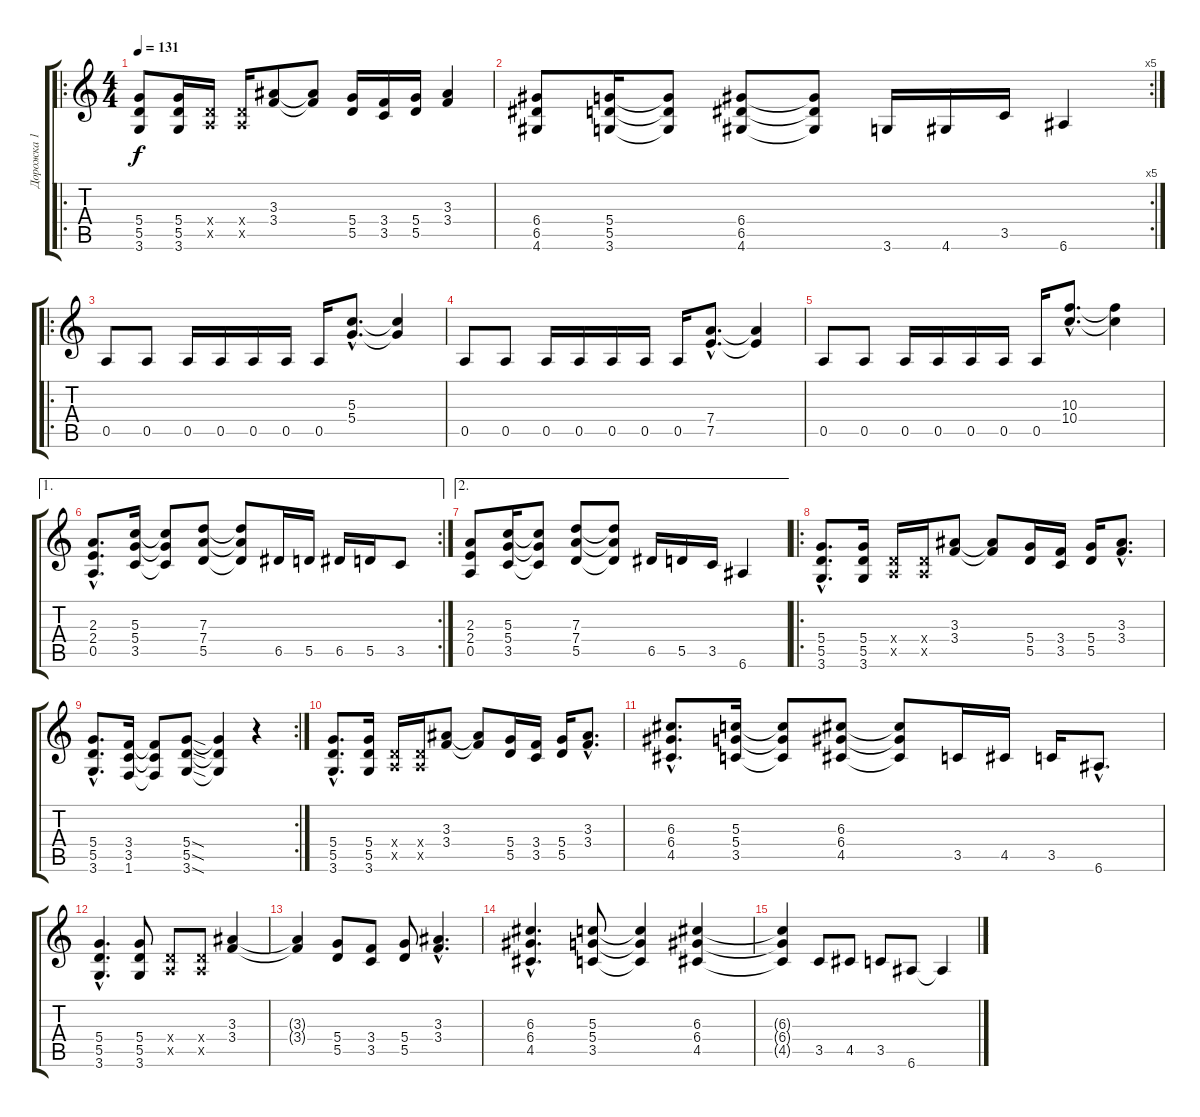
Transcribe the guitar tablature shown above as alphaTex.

\track ("Дорожка 1" "Дорожка 1") {instrument distortionguitar}
\staff {score tabs}
\tuning (E4 B3 G3 D3 A2 E2) {hide}
\ro
\ts (4 4)
\tempo 131
\clef g2
\ks c
(5.4 5.5 3.6).8{dy f instrument distortionguitar} (5.4 5.5 3.6).16 (0.4{x} 0.5{x}).16 (0.4{x} 0.5{x}).16 (3.3 3.4).8 (3.3{t} 3.4{t}).8 (5.4 5.5).16 (3.4 3.5).16 (5.4 5.5).16 (3.3 3.4).4 |
\rc 5
(6.4 6.5 4.6).8 (5.4 5.5 3.6).16 (5.4{t} 5.5{t} 3.6{t}).8 (6.4 6.5 4.6).8 (6.4{t} 6.5{t} 4.6{t}).8 3.6.16 4.6.16 3.5.16 6.6.4 |
\ro
0.5.8 0.5.8 0.5.16 0.5.16 0.5.16 0.5.16 0.5.16 (5.3{hac} 5.4{hac}).8{d} (5.3{t} 5.4{t}).4 |
0.5.8 0.5.8 0.5.16 0.5.16 0.5.16 0.5.16 0.5.16 (7.4{hac} 7.5{hac}).8{d} (7.4{t} 7.5{t}).4 |
0.5.8 0.5.8 0.5.16 0.5.16 0.5.16 0.5.16 0.5.16 (10.3{hac} 10.4{hac}).8{d} (10.3{t} 10.4{t}).4 |
\ae 1
\rc 2
(2.3{hac} 2.4{hac} 0.5{hac}).8{d} (5.3 5.4 3.5).16 (5.3{t} 5.4{t} 3.5{t}).8 (7.3 7.4 5.5).8 (7.3{t} 7.4{t} 5.5{t}).8 6.5.16 5.5.16 6.5.16 5.5.16 3.5.8 |
\ae 2
(2.3 2.4 0.5).8 (5.3 5.4 3.5).16 (5.3{t} 5.4{t} 3.5{t}).8 (7.3 7.4 5.5).8 (7.3{t} 7.4{t} 5.5{t}).8 6.5.16 5.5.16 3.5.16 6.6.4 |
\ro
(5.4{hac} 5.5{hac} 3.6{hac}).8{d} (5.4 5.5 3.6).16 (0.4{x} 0.5{x}).16 (0.4{x} 0.5{x}).16 (3.3 3.4).8 (3.3{t} 3.4{t}).8 (5.4 5.5).16 (3.4 3.5).16 (5.4 5.5).16 (3.3{hac} 3.4).8{d} |
\rc 2
(5.4{hac} 5.5{hac} 3.6{hac}).8{d} (3.4 3.5 1.6).16 (3.4{t} 3.5{t} 1.6{t}).8 (5.4{sod} 5.5{sod} 3.6{sod}).8 (5.4{t} 5.5{t} 3.6{t}).4 r.4 |
(5.4{hac} 5.5{hac} 3.6{hac}).8{d} (5.4 5.5 3.6).16 (0.4{x} 0.5{x}).16 (0.4{x} 0.5{x}).16 (3.3 3.4).8 (3.3{t} 3.4{t}).8 (5.4 5.5).16 (3.4 3.5).16 (5.4 5.5).16 (3.3{hac} 3.4).8{d} |
(6.3{hac} 6.4{hac} 4.5{hac}).8{d} (5.3 5.4 3.5).16 (5.3{t} 5.4{t} 3.5{t}).8 (6.3 6.4 4.5).8 (6.3{t} 6.4{t} 4.5{t}).8 3.5.16 4.5.16 3.5.16 6.6{hac}.8{d} |
(5.4{hac} 5.5{hac} 3.6{hac}).4{d} (5.4 5.5 3.6).8 (0.4{x} 0.5{x}).8 (0.4{x} 0.5{x}).8 (3.3 3.4).4 |
(3.3{t} 3.4{t}).4 (5.4 5.5).8 (3.4 3.5).8 (5.4 5.5).8 (3.3{hac} 3.4{hac}).4{d} |
(6.3{hac} 6.4{hac} 4.5{hac}).4{d} (5.3 5.4 3.5).8 (5.3{t} 5.4{t} 3.5{t}).4 (6.3 6.4 4.5).4 |
(6.3{t} 6.4{t} 4.5{t}).4 3.5.8 4.5.8 3.5.8 6.6.8 6.6{t}.4
